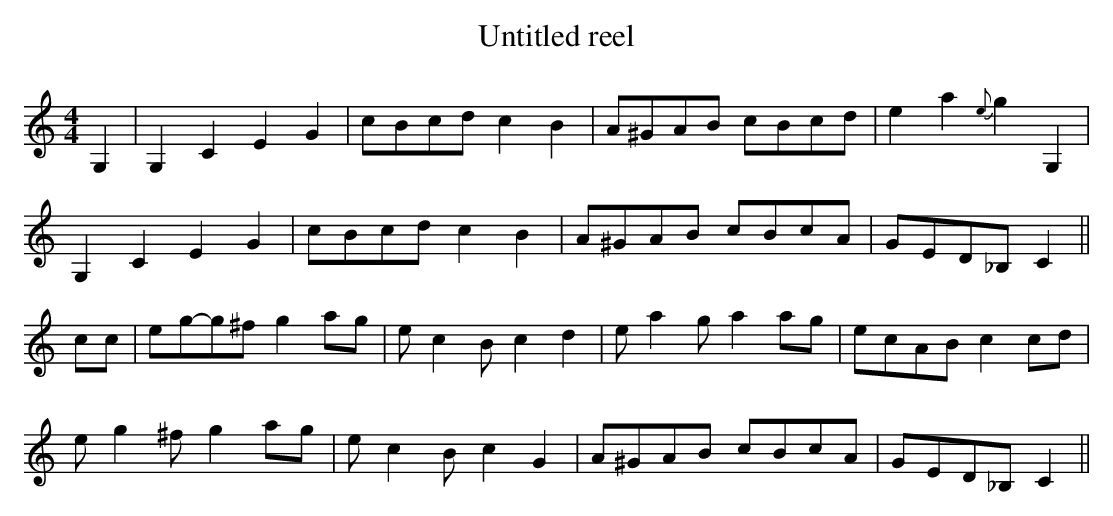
X:1
T:Untitled reel
M:4/4
L:1/8
K:Amin
G,2|G,2C2E2G2|cBcd c2B2|A^GAB cBcd|e2a2{e}g2G,2|
G,2C2E2G2|cBcd c2B2|A^GAB cBcA|GED_B, C2||
cc|eg-g^f g2 ag|ec2B c2d2|ea2g a2 ag|ecAB c2 cd|
e g2^f g2ag|ec2B c2G2|A^GAB cBcA|GED_B, C2||
